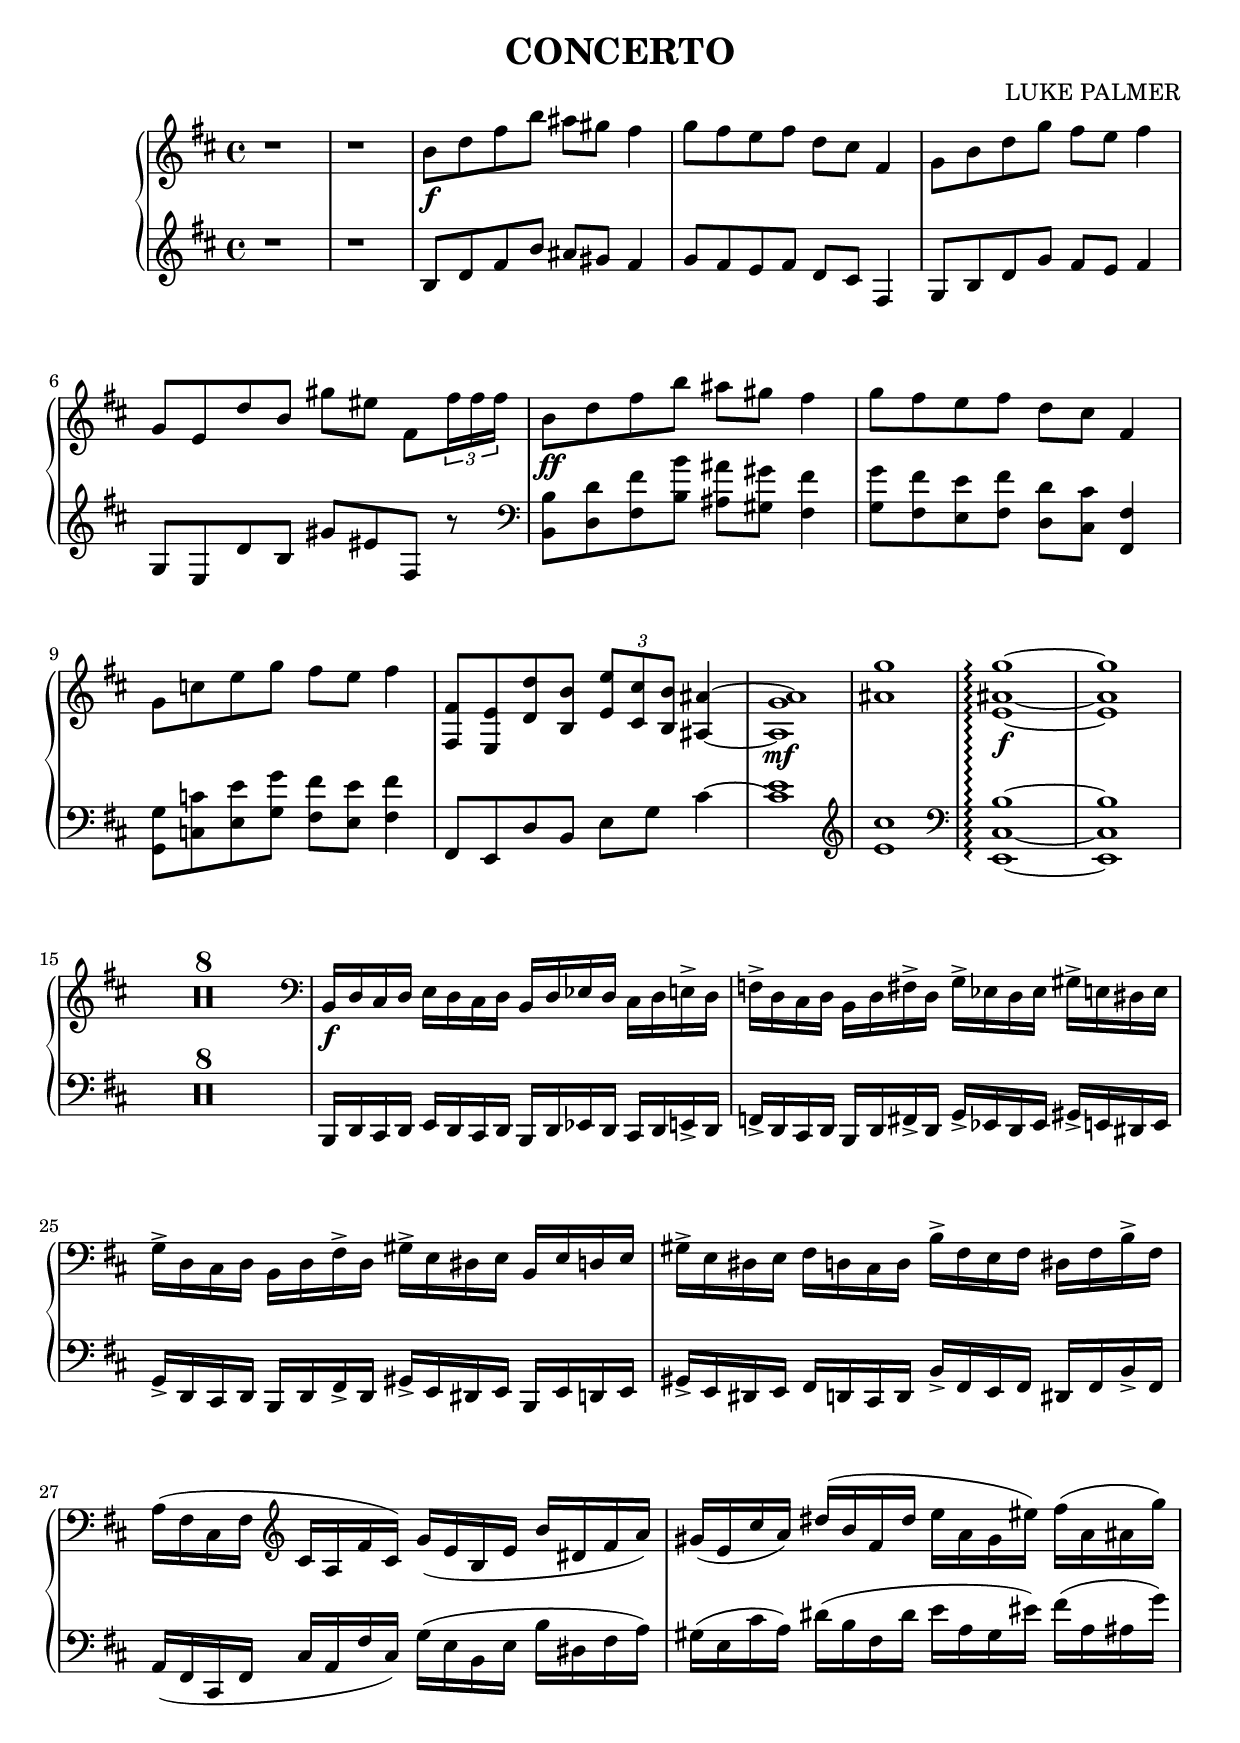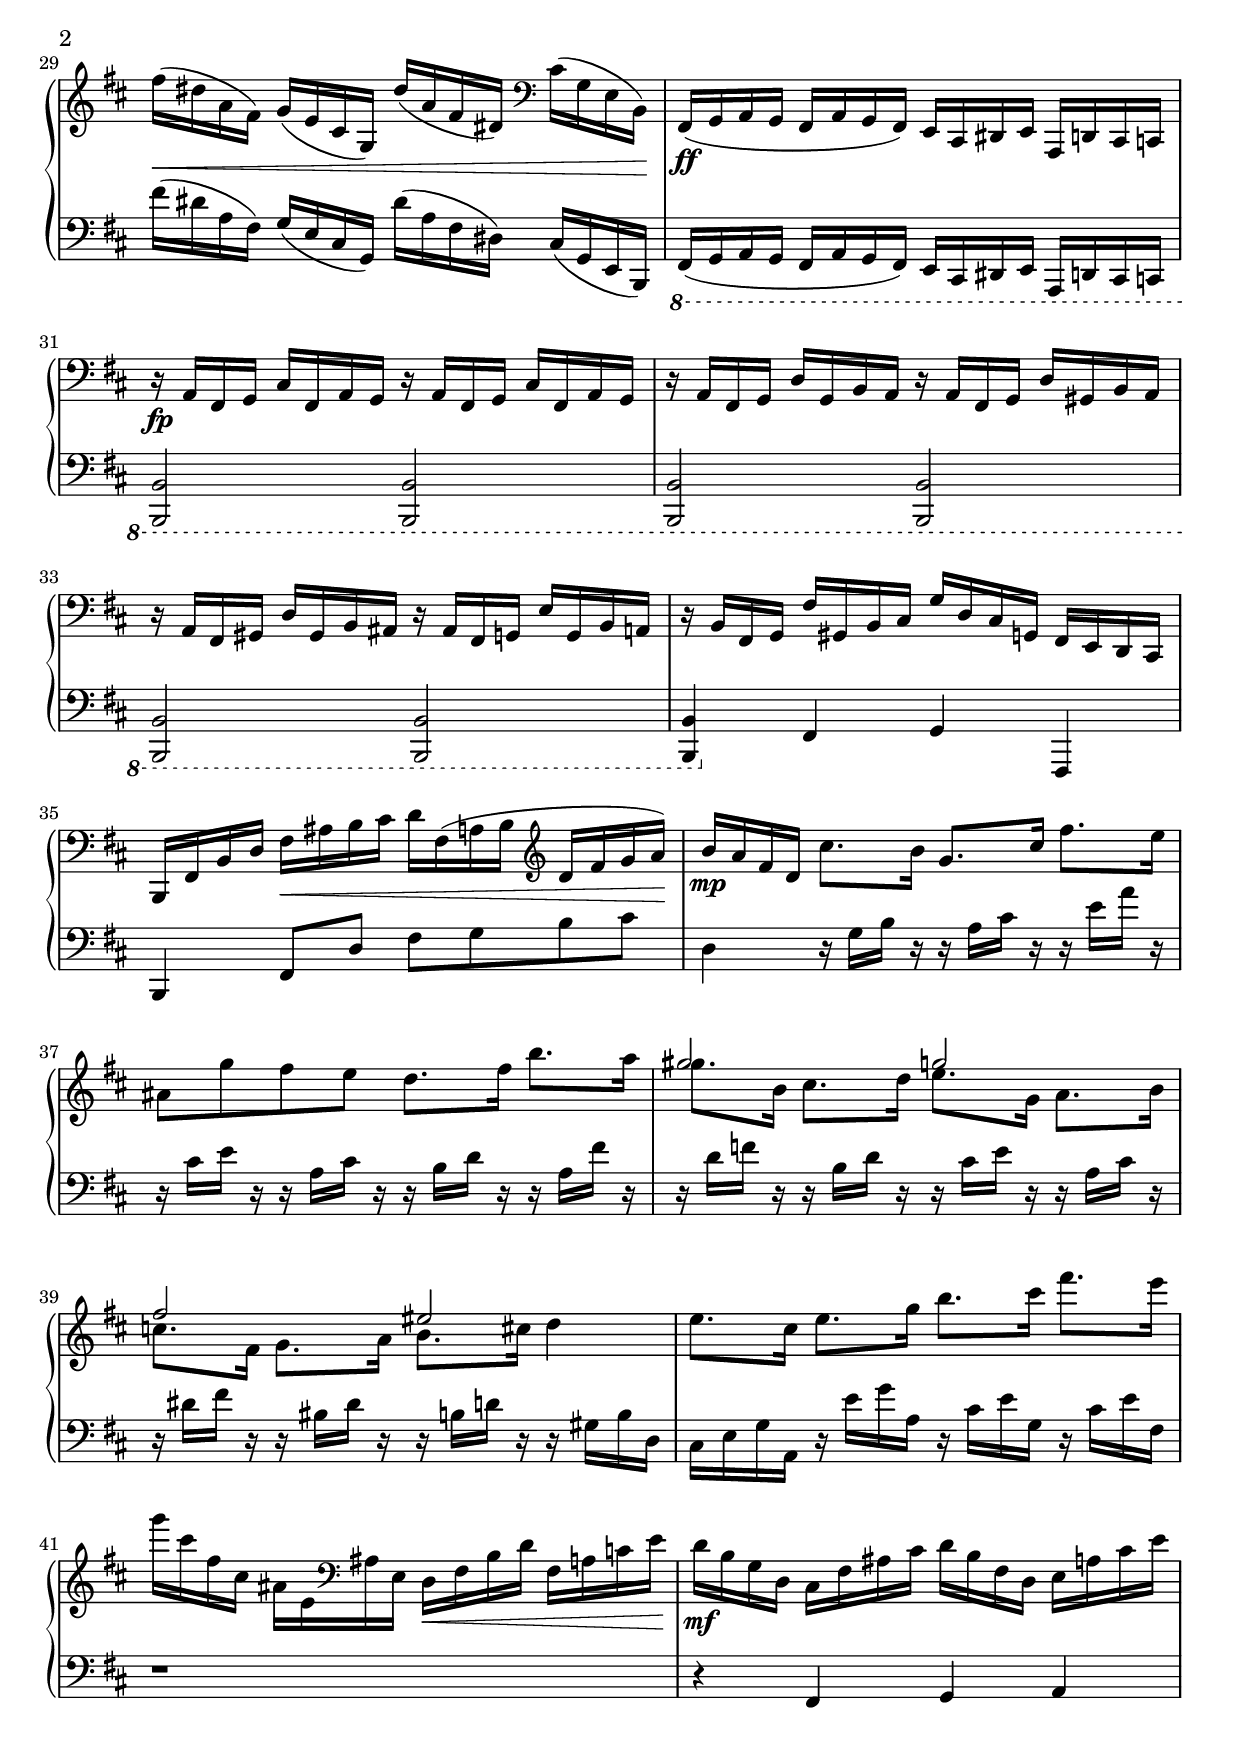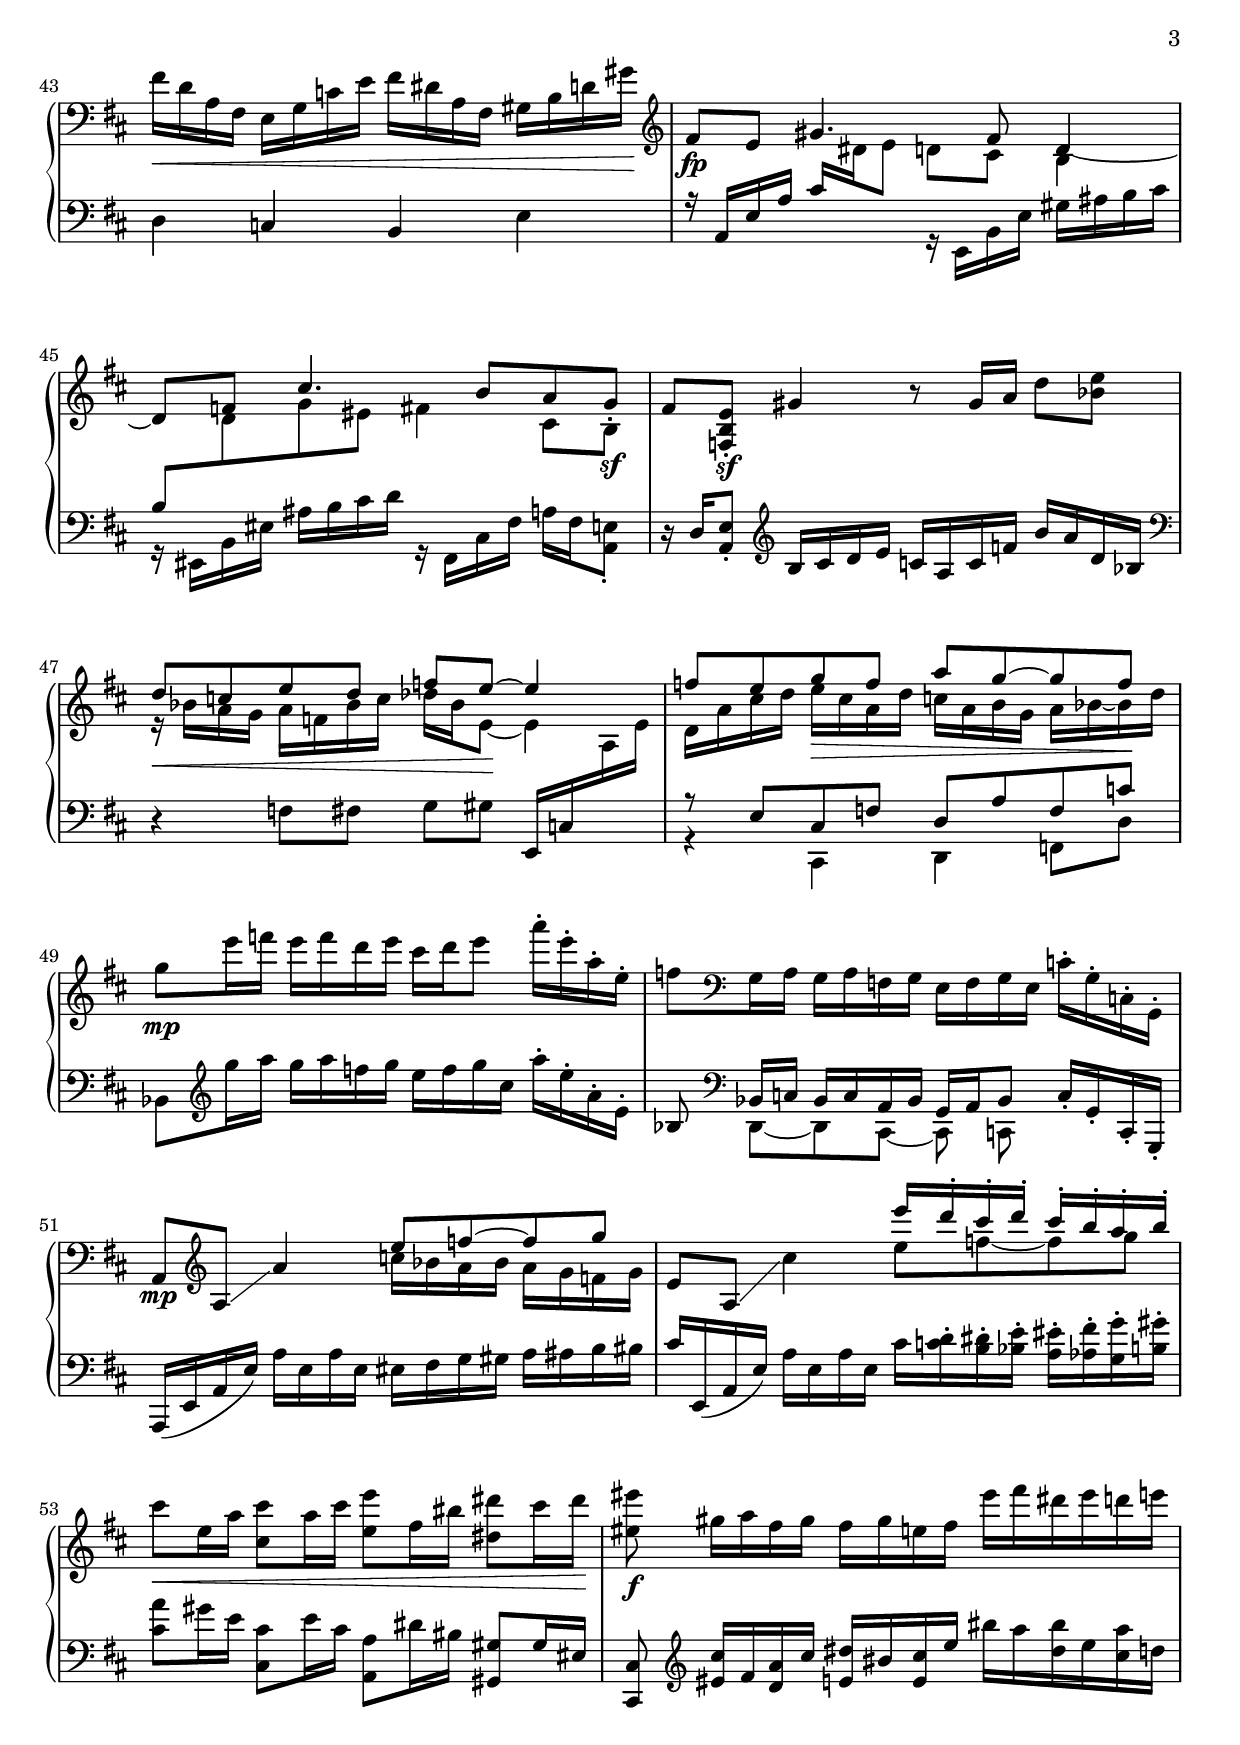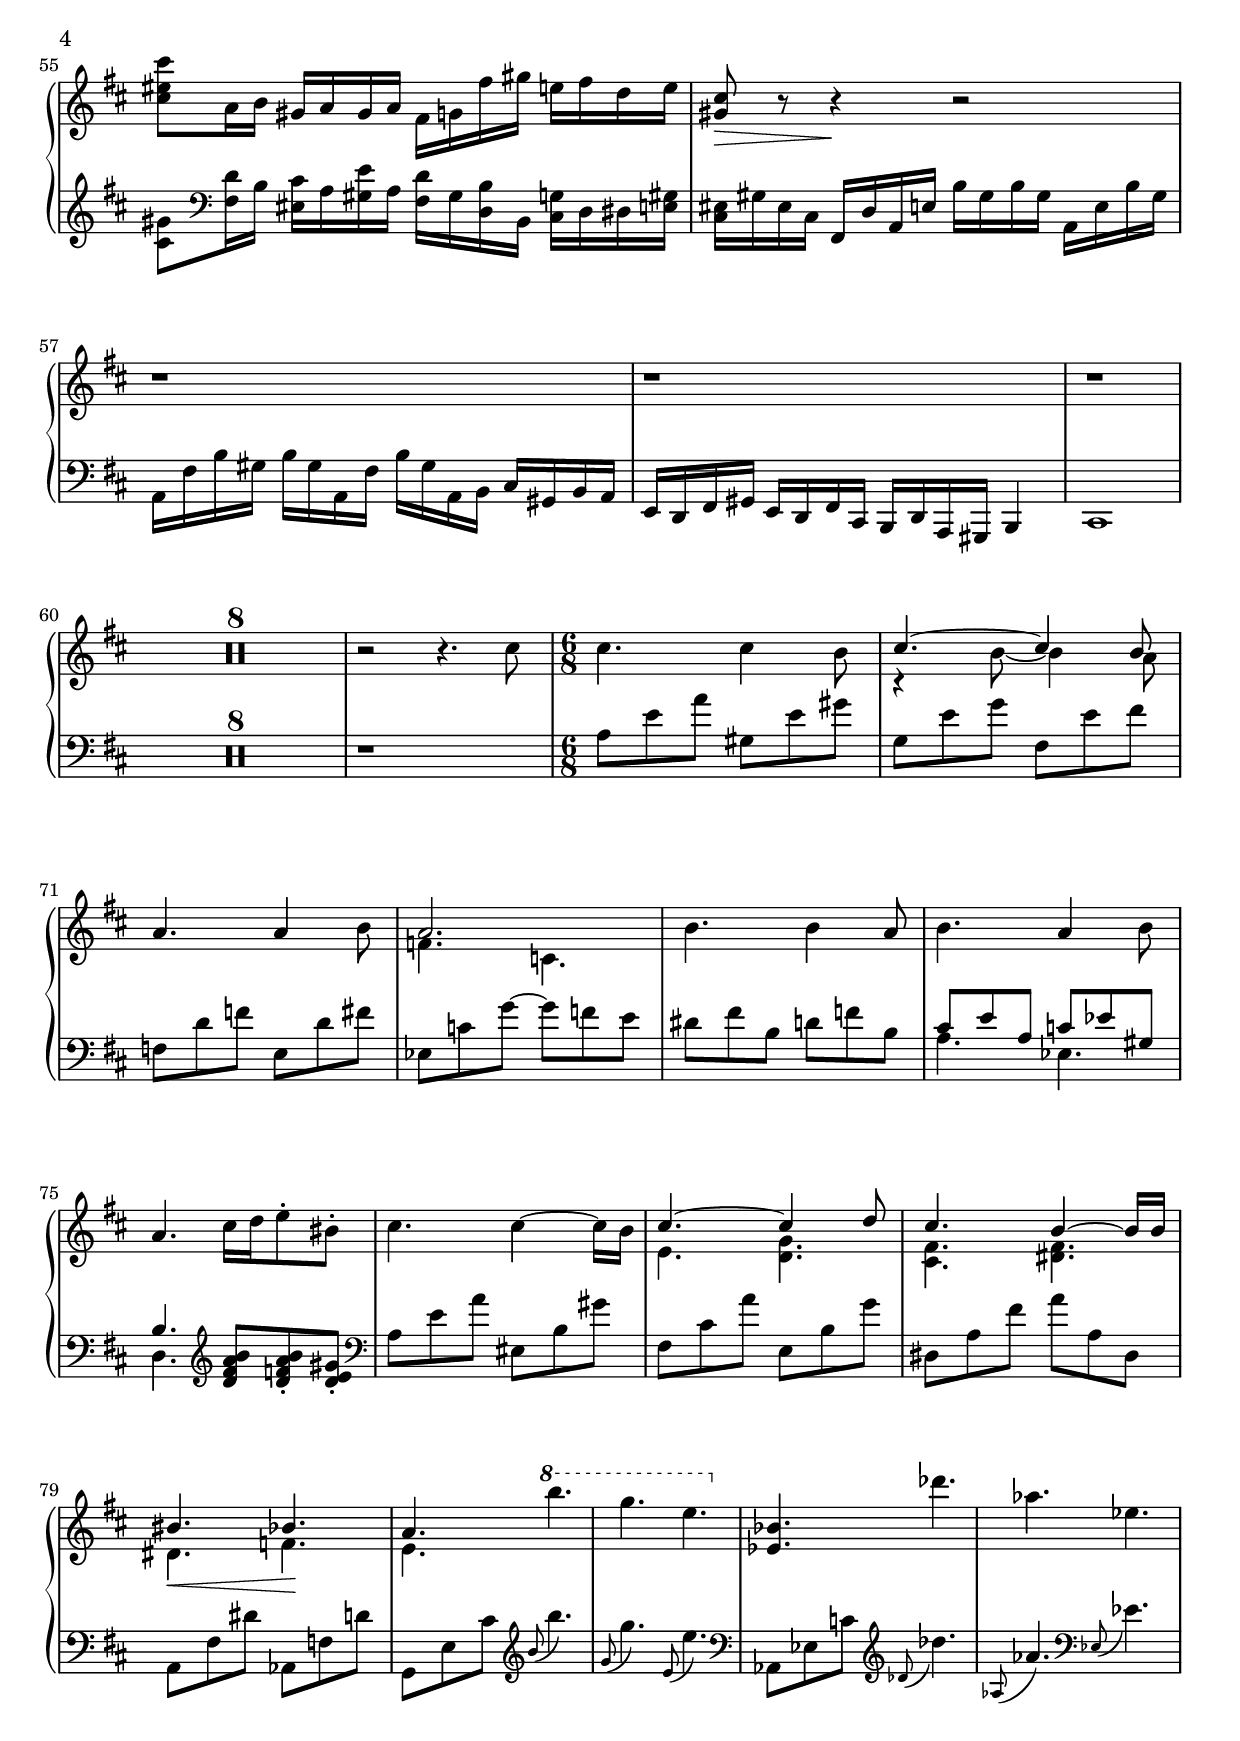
\version "2.4.2"

%%%%%%%%%%%%%%%%%%
% Theme A, intro %
%%%%%%%%%%%%%%%%%%

mvmtOnePianoSectOneRight = \relative b' {
  % 1
  r1 r1
  | b8\f d fis b ais gis fis4
  | g8 fis e fis d cis fis,4
  | g8 b d g fis e fis4
  | g,8 e d' b gis' eis fis, \times 2/3 { fis'16 fis fis } 
  
  % 7
  | b,8\ff d fis b ais gis fis4
  | g8 fis e fis d cis fis,4
  | g8 c e g fis e fis4
  | <fis, fis,>8 <e e,> <d' d,> <b b,> 
      \times 2/3 { <e e,> <cis cis,> <b b,> } <ais ais,>4~
  
  % 11
  | <ais g ais,>1\mf
  | <g' ais,>
  | <e, ais g'>\arpeggio\f~
  | <e ais g'>
}

mvmtOnePianoSectOneLeft = \relative b {
  % 1
  r1 r1
  | b8 d fis b ais gis fis4
  | g8 fis e fis d cis fis,4
  | g8 b d g fis e fis4
  | g,8 e d' b gis' eis fis, r

  % 7
  \clef bass
  | <b b,> <d d,> <fis fis,> <b b,> <ais ais,> <gis gis,> <fis fis,>4
  | <g g,>8 <fis fis,> <e e,> <fis fis,> <d d,> <cis cis,> <fis, fis,>4
  | <g g,>8 <c c,> <e e,> <g g,> <fis fis,> <e e,> <fis fis,>4
  | fis,,8 e d' b e g cis4~
  
  % 11
  | <cis e>1
  \clef treble
  | <e cis'>
  \clef bass
  | <e,, cis' b'>\arpeggio~
  | <e cis' b'>
}

%%%%%%%%%%%%%%%%%%%%%%%%%%%%%%%%
% Theme B, initial development %
%%%%%%%%%%%%%%%%%%%%%%%%%%%%%%%%

mvmtOnePianoSectTwoBase = \relative b, {
  % 23
  | b16 d cis d e d cis d b d ees d cis d e-> d
  | f-> d cis d b d fis-> d g-> ees d ees gis-> e dis e
  | g-> d cis d b d fis-> d gis-> e dis e b e d e
  | gis-> e dis e fis d cis d b'-> fis e fis dis fis b-> fis
}

mvmtOnePianoSectTwoRight = \relative b {
  \clef bass
  << \mvmtOnePianoSectTwoBase { s1\f } >>
  
  % 27
  | a16( fis cis fis 
      \clef treble
      cis' a fis' cis) 
      g'( e b e b' dis, fis a)
  | gis( e cis' a) dis( b fis dis' e a, gis eis') fis( a, ais g')
  | fis\<( dis a fis) g( e cis g) dis''( a fis dis)
      \clef bass
      cis( g e b)\!
  | fis\ff( g a g fis a g fis) e cis dis e a, d cis c

  % 31
  | r\fp a' fis g cis fis, a g r a fis g cis fis, a g
  | r a fis g d' g, b a r a fis g d' gis, b a
  | r a fis gis d' gis, b ais r ais fis g e' g, b a
  | r b fis g fis' gis, b cis g' d cis g fis e d cis
  
  % 35
  | b fis' b d fis\< ais b cis d fis,( a b
      \clef treble
      d fis g a)\!
}

mvmtOnePianoSectTwoLeft = \relative b, {
  \transpose b b, \mvmtOnePianoSectTwoBase
  
  % 27
  | a( fis cis fis cis' a fis' cis) 
      g'( e b e b' dis, fis a)
  | gis( e cis' a) dis( b fis dis' e a, gis eis') fis( a, ais g')
  | fis( dis a fis) g( e cis g) dis''( a fis dis) cis( g e b)
  #(set-octavation -1)
  | fis( g a g fis a g fis) e cis dis e a, d cis c
  
  % 31
  | << 
    { b2 b b b b b }
    { b'2 b b b b b }
  >>
  | << b,4 b'4 >>
  #(set-octavation 0)
    fis' g fis,

  % 35
  | b fis'8 d' fis g b cis
}

%%%%%%%%%%%%%%%%%%%%%%%%%%%%
% Accompaniment to theme C %
%%%%%%%%%%%%%%%%%%%%%%%%%%%%

mvmtOnePianoSectThreeRight = \relative b' {
  % 36
  | b16\mp a fis d cis'8. b16 g8. cis16 fis8. e16
  | ais,8 g' fis e d8. fis16 b8. a16
  | << 
       { gis2 g2 } \\
       { gis8. b,16 cis8. d16 e8. g,16 a8. b16 }
    >>
  | <<
       { fis'2 eis2 } \\
       { c8. fis,16 g8. a16 b8. cis16 d4 }
    >>
  
  % 40
  | e8. cis16 e8. g16 b8. cis16 fis8. e16
  | g16 cis, fis, cis ais e
      \clef bass
      ais, e d\< fis b d fis, a c e\!
  | d\mf b g d cis fis ais cis d b fis d e a cis e
  | fis\< d a fis e g c e fis dis a fis gis b d gis\!
  
  % 44
  \clef treble
  | fis8\fp e gis4. fis8 d4~
  | d8 f \stemUp cis'4. b8 a g-.\sf \stemNeutral  % XXX sf conflicts
  | fis8 <e b f>-.\sf gis4 r8 gis16 a d8 <e bes>
  
  % 47
  | << { d8\< c e d f e~\! e4 } \\
       { r16 bes a g a f bes c des bes e,8~ e4 } >>
  | << { f'8 e g\> f a g~ g f\! } \\
       { d,16 a' cis d e cis a d c a b g a bes~ bes d } >>
  | g8\mp e'16 f e f d e cis d e8 a16-. e-. a,-. e-.
  | f8 
      \clef bass
      g,,16 a g a f g e f g e c'-. g-. c,-. g-.
  % 51
  | a8\mp
      \clef treble
      a'\glissando a'4
      << { e'8 f~ f g } \\
         { c,16 bes a bes a g f g } >>
  | e8 a,\glissando cis'4
      << { e'16 d-. cis-. d-. cis-. b-. a-. b-. } \\
         { e,8 f~ f g } >>
  | cis8\< e,16 a <cis cis,>8 a16 cis <e e,>8 fis,16 bis <dis dis,>8 cis16 dis\!
  
  % 54
  | <eis eis,>8\f gis,16[ a fis gis] fis[ gis e fis] eis'[ fis dis eis d e]
  | <cis eis, cis>8 a,16 b gis a gis a fis g fis' gis e fis d e
  | <cis gis>8\> r8 r4\! r2

  % 57
  | r1 r1 r1
}

mvmtOnePianoSectThreeLeft = \relative b, {
  % 36 
  | d4 r16 g b r r a cis r r e a r
  | r cis, e r r a, cis r r b d r r a fis' r
  | r d f r r b, d r r cis e r r a, cis r
  | r dis fis r r bis, dis r r b d r r gis, b d,

  % 40
  | cis e g a, r e'' g a, r cis e g, r cis e fis,
  | r1
  | r4 fis, g a 
  | d c b e

  % 44
  | <<
      { r16 a, e' a cis 
          \change Staff = pianoRight \stemDown dis e8 d cis b4 \stemNeutral } \\
      { \change Staff = pianoLeft s2 r16 e,, b' e gis ais b cis }
    >>
  | <<
      { b8 \change Staff = pianoRight \stemDown d g eis fis4 cis8 b8-. \stemNeutral } \\
      { r16 eis,, b' eis ais b cis d r fis,, cis' fis a fis <e a,>8-. }
    >>
  | r16 d <a e'>8-. 
      \clef treble
      b'16 cis d e c a c f b a d, bes

  % 47
  \clef bass
  | r4 f8 fis g gis e,16 c' \change Staff = pianoRight a' e'
  \change Staff = pianoLeft
  | << { r8 e, cis f d a' f c' } \\
       { r4 cis,, d f8 d'8 } >>
  | bes 
      \clef treble
      g'''16 a g a f g e f g cis, a'-. e-. a,-. e-.
  | bes8
      \clef bass
      << { bes,16 c bes c a bes g a bes8 } \\
         { d,8~ d cis~ cis c } >>
      c'16-. g-. c,-. g-.

  % 51
  | a16( e' a e') a e a e eis fis g gis a ais b bis
  | cis16 e,,( a e') a e a e 
        << { cis' d-. dis-. e-. eis-. fis-. g-. gis-. }
           { s16 c,-. b-. bes-. a-. aes-. g-. b-. } >>
  | <a' cis,>8 gis16 e <cis cis,>8 e16 cis <a a,>8 dis16 bis <gis gis,>8 gis16 eis

  % 54
  | <cis cis,>8 
      \clef treble
      <eis' cis'>16[ fis <a d,> cis] <dis e,>[ bis <cis e,> e] bis'[ a <bis dis,> e, <a cis,> d,]
  | <cis, gis'>8
      \clef bass
      <d fis,>16 b <cis eis,> a <e' gis,> a, <d fis,> gis, <b d,> b, <cis g'> d dis <e gis>
  | <cis eis> gis' eis cis fis, d' a e' b' gis b gis a, e' b' gis
  % 57
  | a, fis' b gis b gis a, fis' b gis a, b cis gis b a 
  | e d fis gis e d fis cis b d a gis b4 
  | cis1
}

mvmtOnePianoSectFourRight = \relative cis'' {
  | r2 r4. cis8

  % 69
  \time 6/8
  | cis4. cis4 b8
  | << { cis4.~ cis4 b8 } \\
       { r4 b8~ b4 a8 } >>
  | a4. a4 b8
  | << { a2. } \\
       { f4. c4. } >>
  | b'4. b4 a8
  | b4. a4 b8
  | a4. cis16 d e8-. bis-.

  % 76
  | cis4. cis4~ cis16 b
  | << { cis4.~ cis4 d8 } \\
       { e,4. <d g> } >>
  | << { cis'4. b4~ b16 b } \\
       { <cis, fis>4. <dis fis> } >>
  | << { bis'4.\< bes\! } \\
       { dis,4. f } >>

  % 80
  | << { a4. } \\
       { e4. } >>
    #(set-octavation 1)
    b'''4.
  | g e
  #(set-octavation 0)
  | <bes, ees,> des'
  | aes ees
}

mvmtOnePianoSectFourLeft = \relative a {
  | r1

  % 69
  \time 6/8
  | a8 e' a gis, e' gis
  | g, e' g fis, e' fis
  | f, d' f e, d' fis
  | ees, c' g'~ g f e
  | dis fis b, d f b,
  | << { cis e a, c ees gis, } \\
       { a4. ees } >>
  | << { b'4. } \\
       { d,4. } >>
      \clef treble
      <d' fis a b>8 <d f a b>-. <d e gis>-.

  % 76
  \clef bass
  | a8 e' a eis, b' gis'
  | fis, cis' a' e, b' g'
  | dis, a' fis' a a, dis,
  | a fis' dis' aes, f' d'

  % 80
  | g,, e' cis'
      \clef treble
      \appoggiatura b'8 b'4.
  | \appoggiatura g,8 g'4. \appoggiatura e,8 e'4.
  \clef bass
  | aes,,,8 ees' c'
      \clef treble
      \appoggiatura des8 des'4.
  | \appoggiatura aes,8 aes'4. \clef bass \appoggiatura ees,8 ees'4.
}

mvmtOnePianoRight = {
  \clef treble
  \key b \minor
  \time 4/4

  \mvmtOnePianoSectOneRight
  R1*8
  \mvmtOnePianoSectTwoRight
  \mvmtOnePianoSectThreeRight
  R1*8
  \mvmtOnePianoSectFourRight
}

mvmtOnePianoLeft = {
  \clef treble
  \key b \minor
  \time 4/4
  
  \mvmtOnePianoSectOneLeft
  R1*8
  \mvmtOnePianoSectTwoLeft
  \mvmtOnePianoSectThreeLeft
  R1*8
  \mvmtOnePianoSectFourLeft
}


\book {
	\header {
		composer = "LUKE PALMER"
		title = "CONCERTO"
	}

	\score {
		\context PianoStaff <<
			\set Score.skipBars = ##t
			\set PianoStaff.connectArpeggios = ##t
			\context Staff = "pianoRight" {
                \set Staff.midiInstrument = "piano"
				\mvmtOnePianoRight
			}
			\context Staff = "pianoLeft" {
                \set Staff.midiInstrument = "piano"
				\mvmtOnePianoLeft
			}
		>>
	}
}
